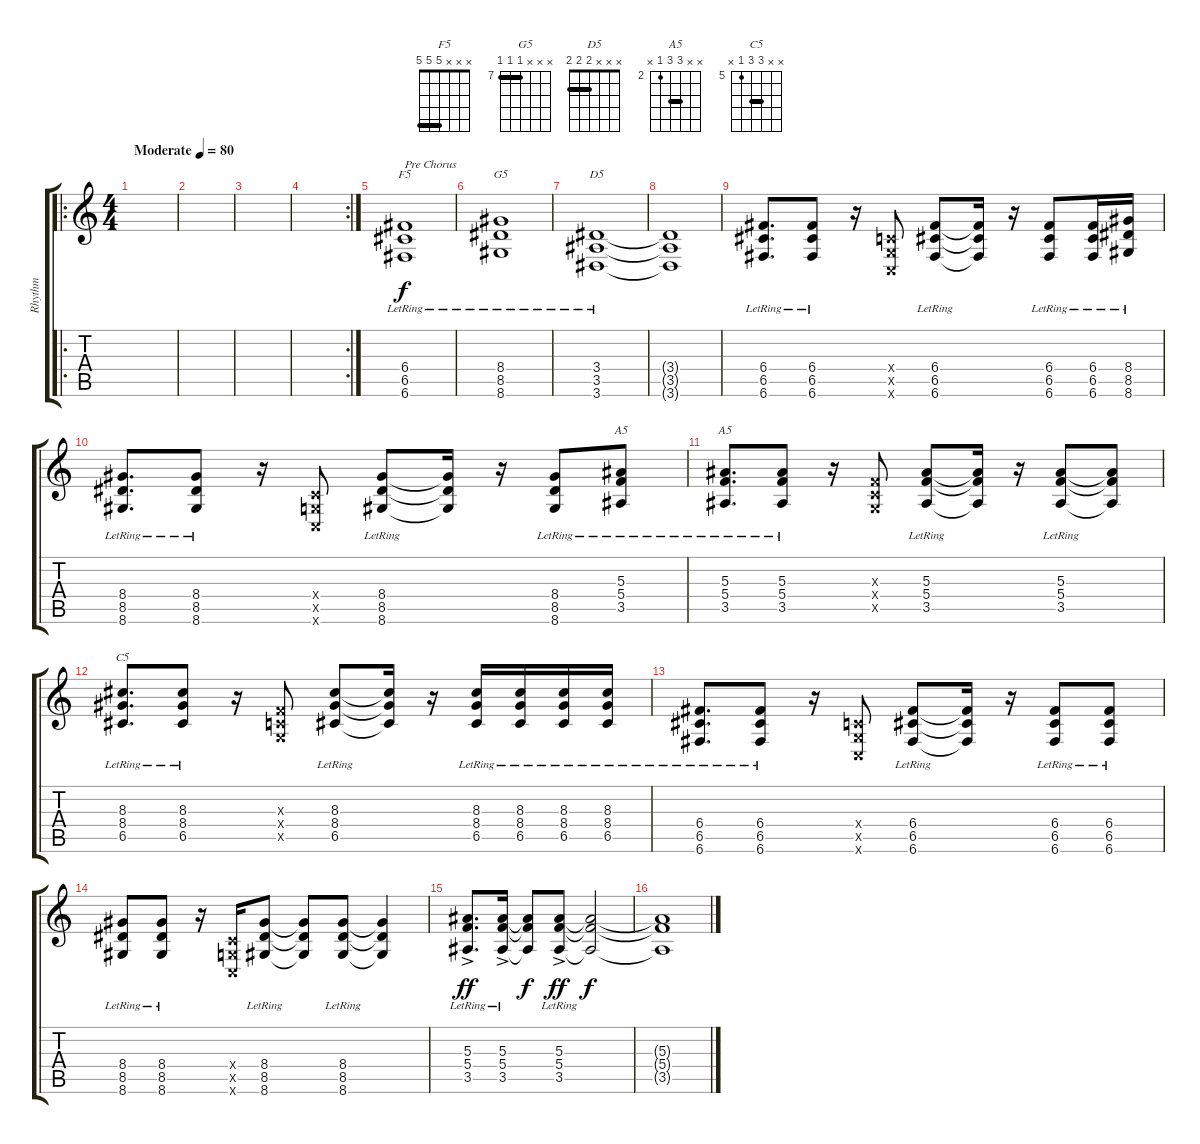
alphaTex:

\track ("Rhythm" "Rhythm") {instrument distortionguitar}
\staff {score tabs}
\tuning (D4 A3 F3 C3 G2 C2) {hide}
\chord ("F5" x x x 5 5 5) {barre 5}
\chord ("G5" x x x 7 7 7) {firstfret 7 barre 7}
\chord ("D5" x x x 2 2 2) {barre 2}
\chord ("A5" x x 4 4 2 x) {barre 4}
\chord ("A5" x x 4 4 2 x) {firstfret 2 barre 4}
\chord ("C5" x x 7 7 5 x) {firstfret 5 barre 7}
\ro
\ts (4 4)
\tempo (80 "Moderate")
\clef g2
\ks c
|
|
|
\rc 2
|
(6.4{lr} 6.5{lr} 6.6{lr}).1{ch "F5" txt "Pre Chorus"} |
(8.4{lr} 8.5{lr} 8.6{lr}).1{ch "G5"} |
(3.4{lr} 3.5{lr} 3.6{lr}).1{ch "D5"} |
(3.4{t} 3.5{t} 3.6{t}).1 |
(6.4{lr} 6.5{lr} 6.6{lr}).8{d} (6.4{lr} 6.5{lr} 6.6{lr}).8 r.16 (0.4{x} 0.5{x} 0.6{x}).8 (6.4{lr} 6.5{lr} 6.6{lr}).8 (6.4{t} 6.5{t} 6.6{t}).16 r.16 (6.4{lr} 6.5{lr} 6.6{lr}).8 (6.4{lr} 6.5{lr} 6.6{lr}).16 (8.4{lr} 8.5{lr} 8.6{lr}).16 |
(8.4{lr} 8.5{lr} 8.6{lr}).8{d} (8.4{lr} 8.5{lr} 8.6{lr}).8 r.16 (0.4{x} 0.5{x} 0.6{x}).8 (8.4{lr} 8.5{lr} 8.6{lr}).8 (8.4{t} 8.5{t} 8.6{t}).16 r.16 (8.4{lr} 8.5{lr} 8.6{lr}).8 (5.3{lr} 5.4{lr} 3.5{lr}).8{ch "A5"} |
(5.3{lr} 5.4{lr} 3.5{lr}).8{d ch "A5"} (5.3{lr} 5.4{lr} 3.5{lr}).8 r.16 (0.3{x} 0.4{x} 0.5{x}).8 (5.3{lr} 5.4{lr} 3.5{lr}).8 (5.3{t} 5.4{t} 3.5{t}).16 r.16 (5.3{lr} 5.4{lr} 3.5{lr}).8 (5.3{t} 5.4{t} 3.5{t}).8 |
(8.3{lr} 8.4{lr} 6.5{lr}).8{d ch "C5"} (8.3{lr} 8.4{lr} 6.5{lr}).8 r.16 (0.3{x} 0.4{x} 0.5{x}).8 (8.3{lr} 8.4{lr} 6.5{lr}).8 (8.3{t} 8.4{t} 6.5{t}).16 r.16 (8.3{lr} 8.4{lr} 6.5{lr}).16 (8.3{lr} 8.4{lr} 6.5{lr}).16 (8.3{lr} 8.4{lr} 6.5{lr}).16 (8.3{lr} 8.4{lr} 6.5{lr}).16 |
(6.4{lr} 6.5{lr} 6.6{lr}).8{d} (6.4{lr} 6.5{lr} 6.6{lr}).8 r.16 (0.4{x} 0.5{x} 0.6{x}).8 (6.4{lr} 6.5{lr} 6.6{lr}).8 (6.4{t} 6.5{t} 6.6{t}).16 r.16 (6.4{lr} 6.5{lr} 6.6{lr}).8 (6.4{lr} 6.5{lr} 6.6{lr}).8 |
(8.4{lr} 8.5{lr} 8.6{lr}).8 (8.4{lr} 8.5{lr} 8.6{lr}).8 r.16 (0.4{x} 0.5{x} 0.6{x}).16 (8.4{lr} 8.5{lr} 8.6{lr}).8 (8.4{t} 8.5{t} 8.6{t}).8 (8.4{lr} 8.5{lr} 8.6{lr}).8 (8.4{t} 8.5{t} 8.6{t}).4 |
(5.3{ac lr} 5.4{lr} 3.5{lr}).8{d dy ff} (5.3{ac lr} 5.4{lr} 3.5{lr}).16 (5.3{t} 5.4{t} 3.5{t}).8{dy f} (5.3{ac lr} 5.4{lr} 3.5{lr}).8{dy ff} (5.3{t} 5.4{t} 3.5{t}).2{dy f} |
(5.3{t} 5.4{t} 3.5{t}).1
